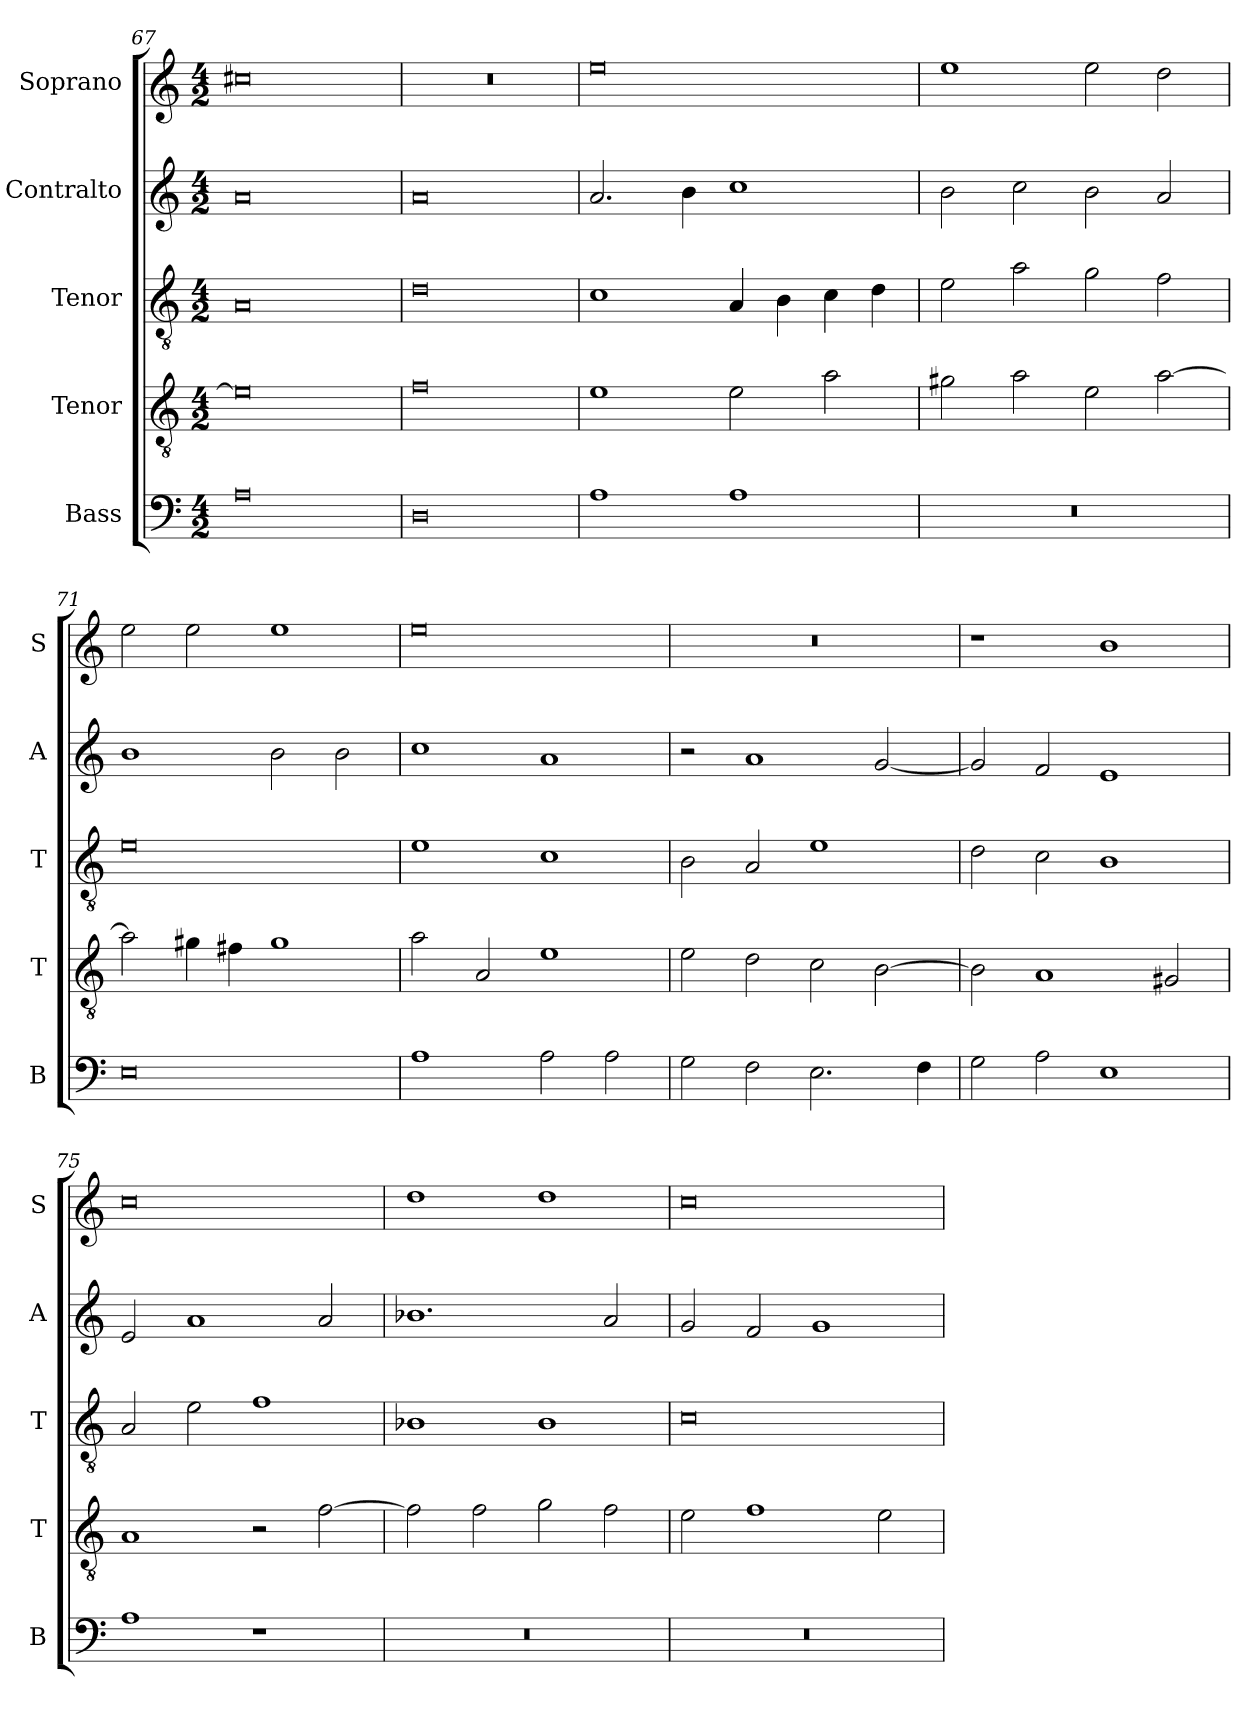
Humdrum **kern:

**kern	**kern	**kern	**kern	**kern
*part5	*part4	*part3	*part2	*part1
*staff5	*staff4	*staff3	*staff2	*staff1
*I"Bass	*I"Tenor	*I"Tenor	*I"Contralto	*I"Soprano
*I'B	*I'T	*I'T	*I'A	*I'S
*clefF4	*clefGv2	*clefGv2	*clefG2	*clefG2
*k[]	*k[]	*k[]	*k[]	*k[]
*A:aeo	*A:aeo	*A:aeo	*A:aeo	*A:aeo
*M4/2	*M4/2	*M4/2	*M4/2	*M4/2
=67	=67	=67	=67	=67
0A	0e]	0A	0a	0cc#X
=68	=68	=68	=68	=68
0D	0f	0d	0a	0r
=69	=69	=69	=69	=69
1A	1e	1c	2.a	0ee
.	.	.	4b	.
1A	2e	4A	1cc	.
.	.	4B	.	.
.	2a	4c	.	.
.	.	4d	.	.
=70	=70	=70	=70	=70
0r	2g#X	2e	2b	1ee
.	2a	2a	2cc	.
.	2e	2g	2b	2ee
.	[2a	2f	2a	2dd
=71	=71	=71	=71	=71
0E	2a]	0e	1b	2ee
.	4g#X	.	.	2ee
.	4f#X	.	.	.
.	1g#	.	2b	1ee
.	.	.	2b	.
=72	=72	=72	=72	=72
1A	2a	1e	1cc	0ee
.	2A	.	.	.
2A	1e	1c	1a	.
2A	.	.	.	.
=73	=73	=73	=73	=73
2G	2e	2B	2r	0r
2F	2d	2A	1a	.
2.E	2c	1e	.	.
.	[2B	.	[2g	.
4F	.	.	.	.
=74	=74	=74	=74	=74
2G	2B]	2d	2g]	1r
2A	1A	2c	2f	.
1E	.	1B	1e	1b
.	2G#X	.	.	.
=75	=75	=75	=75	=75
1A	1A	2A	2e	0cc
.	.	2e	1a	.
1r	2r	1f	.	.
.	[2f	.	2a	.
=76	=76	=76	=76	=76
0r	2f]	1B-X	1.b-X	1dd
.	2f	.	.	.
.	2g	1B-	.	1dd
.	2f	.	2a	.
=77	=77	=77	=77	=77
0r	2e	0c	2g	0cc
.	1f	.	2f	.
.	.	.	1g	.
.	2e	.	.	.
=	=	=	=	=
*-	*-	*-	*-	*-
